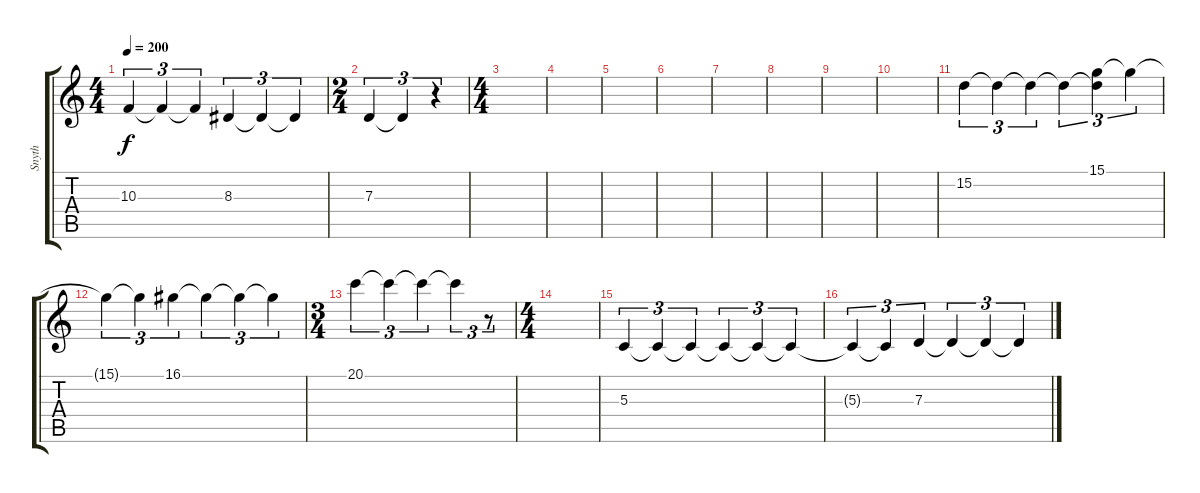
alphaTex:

\track ("Snyth" "Snyth") {instrument pad4choir}
\staff {score tabs}
\tuning (E4 B3 G3 D3 A2 E2) {hide}
\ts (4 4)
\tempo 200
\clef g2
\ks c
10.3{t}.4{tu (3 2) dy f} 10.3{t}.4{tu (3 2)} 10.3{t}.4{tu (3 2)} 8.3.4{tu (3 2)} 8.3{t}.4{tu (3 2)} 8.3{t}.4{tu (3 2)} |
\ts (2 4)
7.3.4{tu (3 2)} 7.3{t}.4{tu (3 2)} r.4{tu (3 2)} |
\ts (4 4)
|
|
|
|
|
|
|
|
15.2.4{tu (3 2)} 15.2{t}.4{tu (3 2)} 15.2{t}.4{tu (3 2)} 15.2{t}.4{tu (3 2)} (15.1 15.2{t}).4{tu (3 2)} 15.1{t}.4{tu (3 2)} |
15.1{t}.4{tu (3 2)} 15.1{t}.4{tu (3 2)} 16.1.4{tu (3 2)} 16.1{t}.4{tu (3 2)} 16.1{t}.4{tu (3 2)} 16.1{t}.4{tu (3 2)} |
\ts (3 4)
20.1.4{tu (3 2)} 20.1{t}.4{tu (3 2)} 20.1{t}.4{tu (3 2)} 20.1{t}.4{tu (3 2)} r.8{tu (3 2)} |
\ts (4 4)
|
5.3.4{tu (3 2)} 5.3{t}.4{tu (3 2)} 5.3{t}.4{tu (3 2)} 5.3{t}.4{tu (3 2)} 5.3{t}.4{tu (3 2)} 5.3{t}.4{tu (3 2)} |
5.3{t}.4{tu (3 2)} 5.3{t}.4{tu (3 2)} 7.3.4{tu (3 2)} 7.3{t}.4{tu (3 2)} 7.3{t}.4{tu (3 2)} 7.3{t}.4{tu (3 2)}
